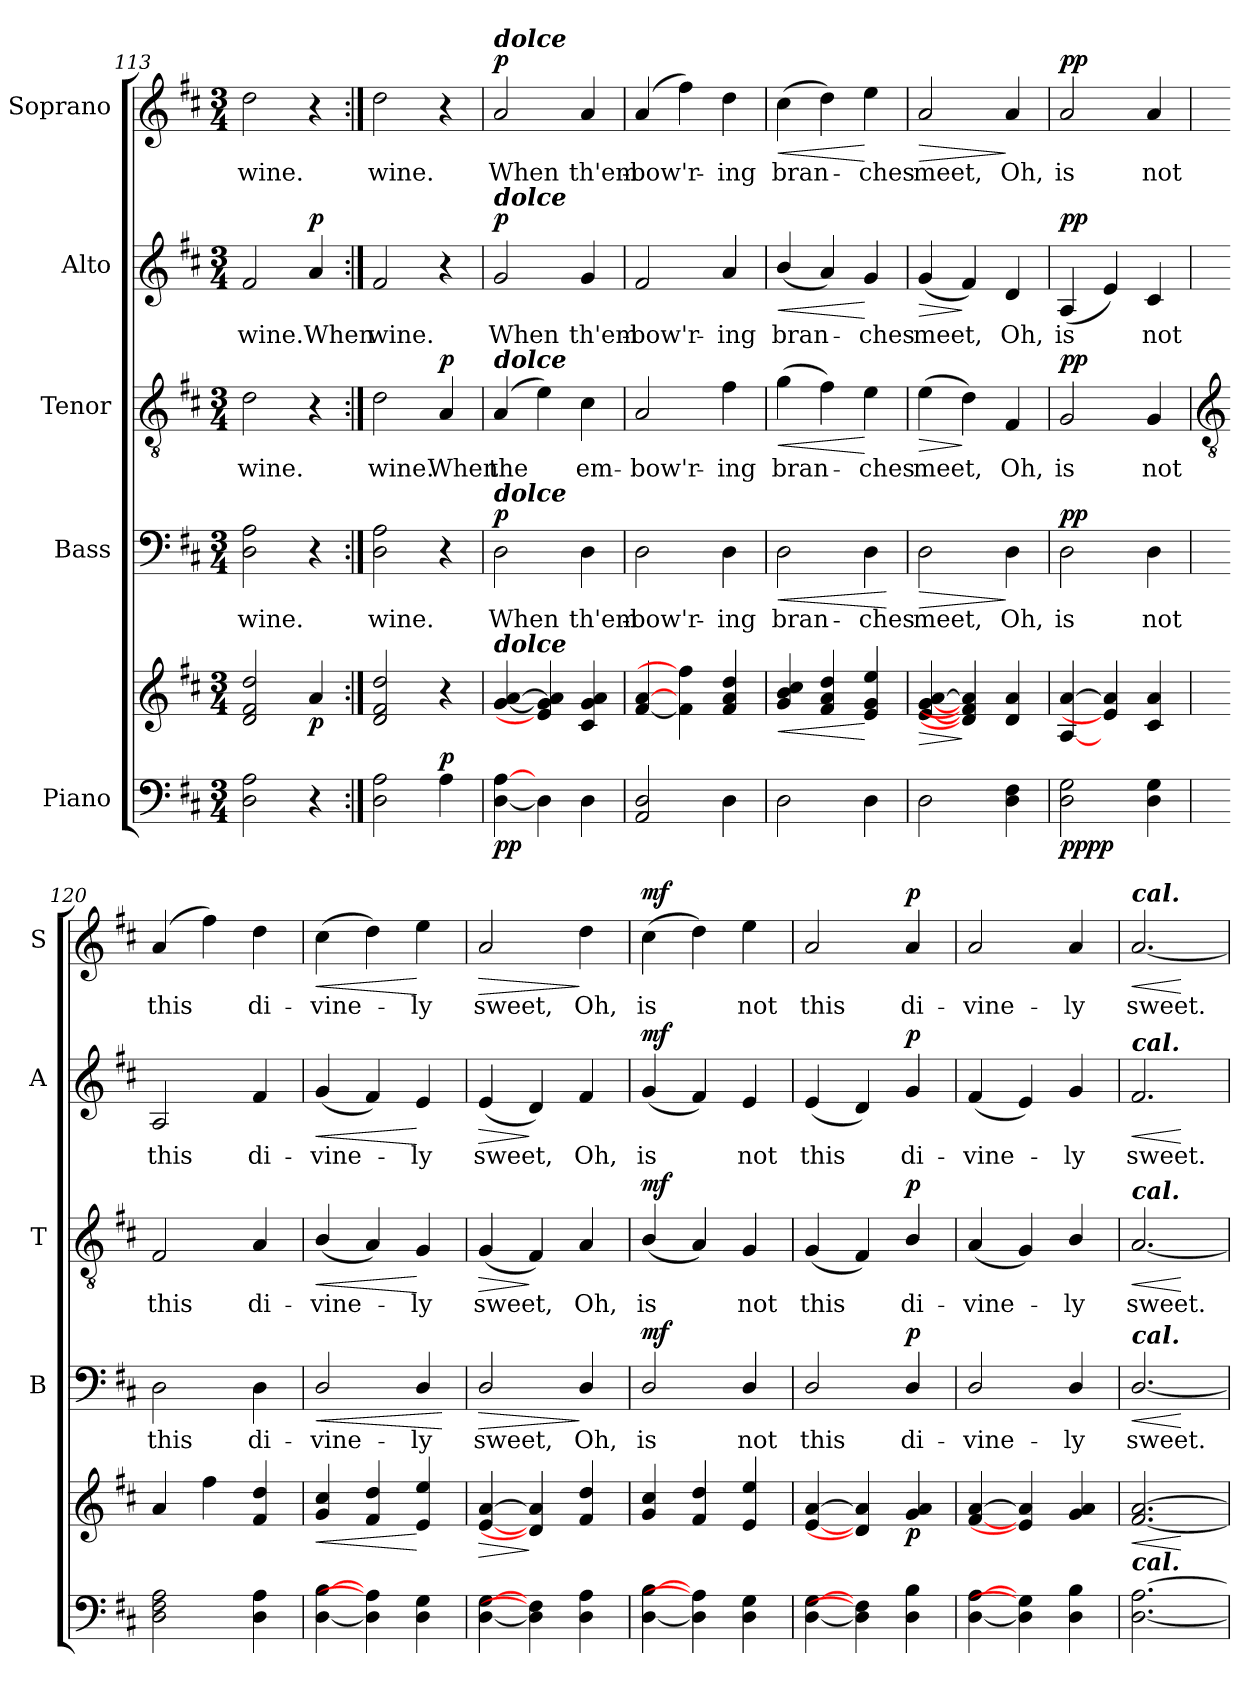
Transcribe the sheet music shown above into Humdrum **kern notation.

**kern	**kern	**dynam	**kern	**text	**dynam	**kern	**text	**dynam	**kern	**text	**dynam	**kern	**text	**dynam
*part5	*part5	*part5	*part4	*part4	*part4	*part3	*part3	*part3	*part2	*part2	*part2	*part1	*part1	*part1
*staff6	*staff5	*staff5/6	*staff4	*staff4	*staff4	*staff3	*staff3	*staff3	*staff2	*staff2	*staff2	*staff1	*staff1	*staff1
*I"Piano	*	*	*I"Bass	*	*	*I"Tenor	*	*	*I"Alto	*	*	*I"Soprano	*	*
*	*	*	*I'B	*	*	*I'T	*	*	*I'A	*	*	*I'S	*	*
!!LO:LB:g=z
*clefF4	*clefG2	*	*clefF4	*	*	*clefGv2	*	*	*clefG2	*	*	*clefG2	*	*
*k[f#c#]	*k[f#c#]	*	*k[f#c#]	*	*	*k[f#c#]	*	*	*k[f#c#]	*	*	*k[f#c#]	*	*
*D:	*D:	*	*D:	*	*	*D:	*	*	*D:	*	*	*D:	*	*
*M3/4	*M3/4	*	*M3/4	*	*	*M3/4	*	*	*M3/4	*	*	*M3/4	*	*
=113	=113	=113	=113	=113	=113	=113	=113	=113	=113	=113	=113	=113	=113	=113
!	!	!	!	!LO:LY:b	!	!	!LO:LY:b	!	!	!LO:LY:b	!	!	!LO:LY:b	!
2D 2A	2d 2f# 2dd	.	2D 2A	wine.	.	2d	wine.	.	2f#	wine.	.	2dd	wine.	.
!	!	!LO:DY:b	!	!	!	!	!	!	!	!LO:LY:b	!LO:DY:b	!	!	!
4r	4a	p	4r	.	.	4r	.	.	4a	When	p	4r	.	.
=114:|!	=114:|!	=114:|!	=114:|!	=114:|!	=114:|!	=114:|!	=114:|!	=114:|!	=114:|!	=114:|!	=114:|!	=114:|!	=114:|!	=114:|!
!	!	!	!	!LO:LY:b	!	!	!LO:LY:b	!	!	!LO:LY:b	!	!	!LO:LY:b	!
2D 2A	2d 2f# 2dd	.	2D 2A	wine.	.	2d	wine.	.	2f#	wine.	.	2dd	wine.	.
!	!	!LO:DY:a=2	!	!	!	!	!LO:LY:b	!LO:DY:b	!	!	!	!	!	!
4A	4r	p	4r	.	.	4A	When	p	4r	.	.	4r	.	.
=115	=115	=115	=115	=115	=115	=115	=115	=115	=115	=115	=115	=115	=115	=115
!	!	!	!	!	!	!	!	!	!	!	!	!LO:TX:a:Bi:t=dolce	!	!
!	!	!	!	!	!	!	!	!	!LO:TX:a:Bi:t=dolce	!	!	!	!	!
!	!	!	!	!	!	!LO:TX:a:Bi:t=dolce	!	!	!	!	!	!	!	!
!	!	!	!LO:TX:a:Bi:t=dolce	!	!	!	!	!	!	!	!	!	!	!
!	!LO:TX:a:Bi:t=dolce	!	!	!	!	!	!	!	!	!	!	!	!	!
!	!	!LO:DY:b=2	!	!LO:LY:b	!	!	!LO:LY:b	!	!	!LO:LY:b	!	!	!LO:LY:b	!
!	!	!LO:DY:n=1:b	!	!	!LO:DY:b	!	!	!	!	!	!LO:DY:b	!	!	!LO:DY:b
[4D [4A	[4g [4a	p p	2D	When	p	(4A	the	.	2g	When	p	2a	When	p
4D]	4e] 4g] 4a]	.	.	.	.	4e)	.	.	.	.	.	.	.	.
!	!	!	!	!LO:LY:b	!	!	!LO:LY:b	!	!	!LO:LY:b	!	!	!LO:LY:b	!
4D	4c# 4g 4a	.	4D	th'em-	.	4c#	em-	.	4g	th'em-	.	4a	th'em-	.
=116	=116	=116	=116	=116	=116	=116	=116	=116	=116	=116	=116	=116	=116	=116
!	!	!	!	!LO:LY:b	!	!	!LO:LY:b	!	!	!LO:LY:b	!	!	!LO:LY:b	!
2AA 2D	[4f# [4a	.	2D	-bow'r-	.	2A	-bow'r-	.	2f#	-bow'r-	.	(4a	-bow'r-	.
.	4f#] 4ff#]	.	.	.	.	.	.	.	.	.	.	4ff#)	.	.
!	!	!	!	!LO:LY:b	!	!	!LO:LY:b	!	!	!LO:LY:b	!	!	!LO:LY:b	!
4D	4f# 4a 4dd	.	4D	-ing	.	4f#	-ing	.	4a	-ing	.	4dd	ing	.
=117	=117	=117	=117	=117	=117	=117	=117	=117	=117	=117	=117	=117	=117	=117
!	!	!LO:HP:b	!	!LO:LY:b	!LO:HP:b	!	!LO:LY:b	!LO:HP:b	!	!LO:LY:b	!LO:HP:b	!	!LO:LY:b	!LO:HP:b
2D	4g 4b 4cc#	<	2D	bran-	<	(>4g	bran-	<	(<4b/	bran-	<	(>4cc#	bran-	<
.	4f# 4a 4dd	.	.	.	.	4f#)	.	.	4a)	.	.	4dd)	.	.
!	!	!	!	!LO:LY:b	!	!	!LO:LY:b	!	!	!LO:LY:b	!	!	!LO:LY:b	!
4D	4e 4g 4ee	[	4D	-ches	.	4e	ches	[	4g	ches	[	4ee	ches	[
.	.	.	.	.	[	.	.	.	.	.	.	.	.	.
=118	=118	=118	=118	=118	=118	=118	=118	=118	=118	=118	=118	=118	=118	=118
!	!	!LO:HP:b	!	!LO:LY:b	!LO:HP:b	!	!LO:LY:b	!LO:HP:b	!	!LO:LY:b	!LO:HP:b	!	!LO:LY:b	!LO:HP:b
2D	[4e [4g [4a	>	2D	meet,	>	(>4e	meet,	>	(<4g	meet,	>	2a	meet,	>
.	4d] 4f#] 4a]	]	.	.	.	4d)	.	]	4f#)	.	]	.	.	.
!	!	!	!	!LO:LY:b	!	!	!LO:LY:b	!	!	!LO:LY:b	!	!	!LO:LY:b	!
4D 4F#	4d 4a	.	4D	Oh,	]	4F#	Oh,	.	4d	Oh,	.	4a	Oh,	]
=119	=119	=119	=119	=119	=119	=119	=119	=119	=119	=119	=119	=119	=119	=119
!	!	!LO:DY:b=2	!	!LO:LY:b	!	!	!LO:LY:b	!	!	!LO:LY:b	!	!	!LO:LY:b	!
!	!	!LO:DY:n=1:b	!	!	!LO:DY:b	!	!	!LO:DY:b	!	!	!LO:DY:b	!	!	!LO:DY:b
2D 2G	[4A [4a	pp pp	2D	is	pp	2G	is	pp	(4A	is	pp	2a	is	pp
.	4e] 4a]	.	.	.	.	.	.	.	4e)	.	.	.	.	.
!	!	!	!	!LO:LY:b	!	!	!LO:LY:b	!	!	!LO:LY:b	!	!	!LO:LY:b	!
4D 4G	4c# 4a	.	4D	not	.	4G	not	.	4c#	not	.	4a	not	.
!!LO:LB:g=z
=120	=120	=120	=120	=120	=120	=120	=120	=120	=120	=120	=120	=120	=120	=120
*	*	*	*	*	*	*clefGv2	*	*	*	*	*	*	*	*
!	!	!	!	!LO:LY:b	!	!	!LO:LY:b	!	!	!LO:LY:b	!	!	!LO:LY:b	!
2D 2F# 2A	4a	.	2D	this	.	2F#	this	.	2A	this	.	(4a	this	.
.	4ff#	.	.	.	.	.	.	.	.	.	.	4ff#)	.	.
!	!	!	!	!LO:LY:b	!	!	!LO:LY:b	!	!	!LO:LY:b	!	!	!LO:LY:b	!
4D 4A	4f# 4dd	.	4D	di-	.	4A	di-	.	4f#	di-	.	4dd	di-	.
=121	=121	=121	=121	=121	=121	=121	=121	=121	=121	=121	=121	=121	=121	=121
!	!	!LO:HP:b	!	!LO:LY:b	!LO:HP:b	!	!LO:LY:b	!LO:HP:b	!	!LO:LY:b	!LO:HP:b	!	!LO:LY:b	!LO:HP:b
[4D [4B	4g 4cc#	<	2D/	-vine-	<	(<4B/	-vine-	<	(<4g	-vine-	<	(>4cc#	-vine-	<
4D] 4A]	4f# 4dd	.	.	.	.	4A)	.	.	4f#)	.	.	4dd)	.	.
!	!	!	!	!LO:LY:b	!	!	!LO:LY:b	!	!	!LO:LY:b	!	!	!LO:LY:b	!
4D 4G	4e 4ee	[	4D/	-ly	.	4G	ly	[	4e	ly	[	4ee	ly	[
.	.	.	.	.	[	.	.	.	.	.	.	.	.	.
=122	=122	=122	=122	=122	=122	=122	=122	=122	=122	=122	=122	=122	=122	=122
!	!	!LO:HP:b	!	!LO:LY:b	!LO:HP:b	!	!LO:LY:b	!LO:HP:b	!	!LO:LY:b	!LO:HP:b	!	!LO:LY:b	!LO:HP:b
[4D [4G	[4e [4a	>	2D/	sweet,	>	(<4G	sweet,	>	(<4e	sweet,	>	2a	sweet,	>
4D] 4F#]	4d] 4a]	]	.	.	.	4F#)	.	]	4d)	.	]	.	.	.
!	!	!	!	!LO:LY:b	!	!	!LO:LY:b	!	!	!LO:LY:b	!	!	!LO:LY:b	!
4D 4A	4f# 4dd	.	4D/	Oh,	]	4A	Oh,	.	4f#	Oh,	.	4dd	Oh,	]
=123	=123	=123	=123	=123	=123	=123	=123	=123	=123	=123	=123	=123	=123	=123
!	!	!LO:DY:b=2	!	!LO:LY:b	!	!	!LO:LY:b	!	!	!LO:LY:b	!	!	!LO:LY:b	!
!	!	!LO:DY:n=1:b	!	!	!LO:DY:b	!	!	!LO:DY:b	!	!	!LO:DY:b	!	!	!LO:DY:b
[4D [4B	4g 4cc#	mf mf	2D/	is	mf	(<4B/	is	mf	(<4g	is	mf	(>4cc#	is	mf
4D] 4A]	4f# 4dd	.	.	.	.	4A)	.	.	4f#)	.	.	4dd)	.	.
!	!	!	!	!LO:LY:b	!	!	!LO:LY:b	!	!	!LO:LY:b	!	!	!LO:LY:b	!
4D 4G	4e 4ee	.	4D/	not	.	4G	not	.	4e	not	.	4ee	not	.
=124	=124	=124	=124	=124	=124	=124	=124	=124	=124	=124	=124	=124	=124	=124
!	!	!	!	!LO:LY:b	!	!	!LO:LY:b	!	!	!LO:LY:b	!	!	!LO:LY:b	!
[4D [4G	[4e [4a	.	2D/	this	.	(<4G	this	.	(<4e	this	.	2a	this	.
4D] 4F#]	4d] 4a]	.	.	.	.	4F#)	.	.	4d)	.	.	.	.	.
!	!	!LO:DY:b	!	!LO:LY:b	!LO:DY:b	!	!LO:LY:b	!LO:DY:b	!	!LO:LY:b	!LO:DY:b	!	!LO:LY:b	!LO:DY:b
4D 4B	4g 4a	p	4D/	di-	p	4B/	di-	p	4g	di-	p	4a	di-	p
=125	=125	=125	=125	=125	=125	=125	=125	=125	=125	=125	=125	=125	=125	=125
!	!	!	!	!LO:LY:b	!	!	!LO:LY:b	!	!	!LO:LY:b	!	!	!LO:LY:b	!
[4D [4A	[4f# [4a	.	2D/	-vine-	.	(<4A	-vine-	.	(<4f#	-vine-	.	2a	-vine-	.
4D] 4G]	4e] 4a]	.	.	.	.	4G)	.	.	4e)	.	.	.	.	.
!	!	!	!	!LO:LY:b	!	!	!LO:LY:b	!	!	!LO:LY:b	!	!	!LO:LY:b	!
4D 4B	4g 4a	.	4D/	-ly	.	4B/	ly	.	4g	ly	.	4a	-ly	.
=126	=126	=126	=126	=126	=126	=126	=126	=126	=126	=126	=126	=126	=126	=126
!	!	!	!	!	!	!	!	!	!	!	!	!LO:TX:a:Bi:t=cal.	!	!
!	!	!	!	!	!	!	!	!	!LO:TX:a:Bi:t=cal.	!	!	!	!	!
!	!	!	!	!	!	!LO:TX:a:Bi:t=cal.	!	!	!	!	!	!	!	!
!	!	!	!LO:TX:a:Bi:t=cal.	!	!	!	!	!	!	!	!	!	!	!
!LO:TX:a:Bi:t=cal.	!	!	!	!	!	!	!	!	!	!	!	!	!	!
!	!	!LO:HP:b	!	!LO:LY:b	!LO:HP:b	!	!LO:LY:b	!LO:HP:b	!	!LO:LY:b	!LO:HP:b	!	!LO:LY:b	!LO:HP:b
[2.D [2.A	[2.f# [2.a	<	[2.D/	sweet.	<	[2.A	sweet.	<	2.f#	sweet.	<	[2.a	sweet.	<
.	.	[	.	.	[	.	.	[	.	.	[	.	.	[
=	=	=	=	=	=	=	=	=	=	=	=	=	=	=
*-	*-	*-	*-	*-	*-	*-	*-	*-	*-	*-	*-	*-	*-	*-
